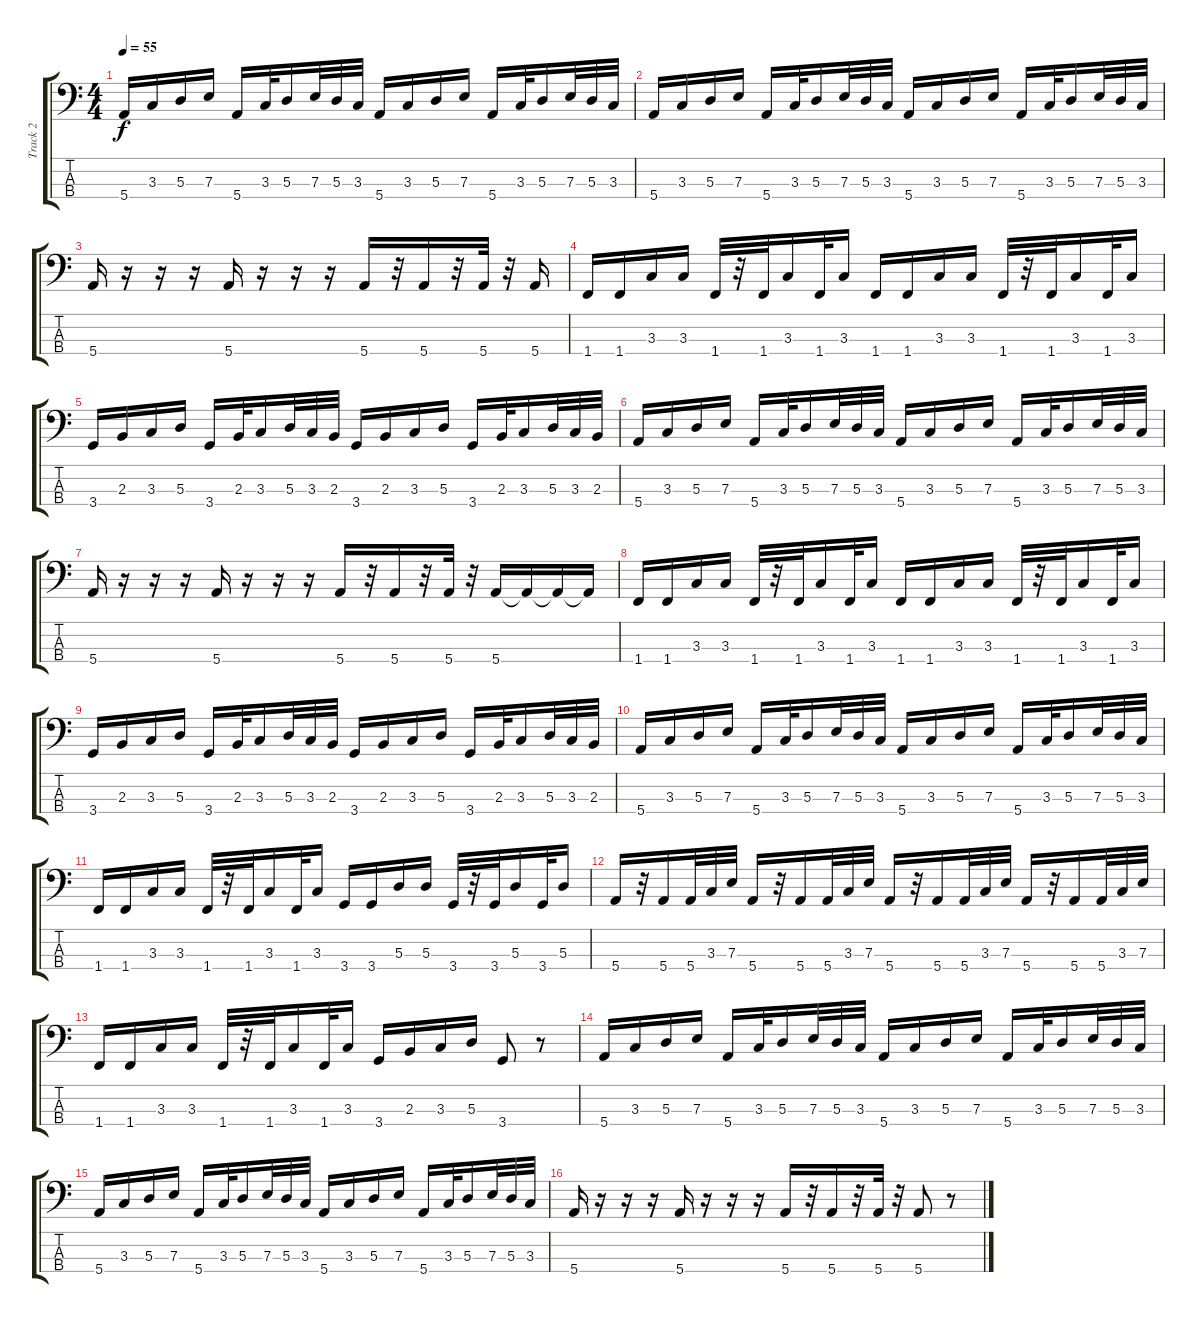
\track ("Track 2" "Track 2") {instrument electricbasspick}
\staff {score tabs}
\tuning (G2 D2 A1 E1) {hide}
\ts (4 4)
\tempo 55
\clef f4
\ks c
5.4.16{dy f instrument electricbasspick} 3.3.16 5.3.16 7.3.16 5.4.16 3.3.32 5.3.16 7.3.32 5.3.32 3.3.32 5.4.16 3.3.16 5.3.16 7.3.16 5.4.16 3.3.32 5.3.16 7.3.32 5.3.32 3.3.32 |
5.4.16 3.3.16 5.3.16 7.3.16 5.4.16 3.3.32 5.3.16 7.3.32 5.3.32 3.3.32 5.4.16 3.3.16 5.3.16 7.3.16 5.4.16 3.3.32 5.3.16 7.3.32 5.3.32 3.3.32 |
5.4.16 r.16 r.16 r.16 5.4.16 r.16 r.16 r.16 5.4.16 r.32 5.4.16 r.32 5.4.32 r.32 5.4.16 |
1.4.16 1.4.16 3.3.16 3.3.16 1.4.32 r.32 1.4.32 3.3.16 1.4.32 3.3.16 1.4.16 1.4.16 3.3.16 3.3.16 1.4.32 r.32 1.4.32 3.3.16 1.4.32 3.3.16 |
3.4.16 2.3.16 3.3.16 5.3.16 3.4.16 2.3.32 3.3.16 5.3.32 3.3.32 2.3.32 3.4.16 2.3.16 3.3.16 5.3.16 3.4.16 2.3.32 3.3.16 5.3.32 3.3.32 2.3.32 |
5.4.16 3.3.16 5.3.16 7.3.16 5.4.16 3.3.32 5.3.16 7.3.32 5.3.32 3.3.32 5.4.16 3.3.16 5.3.16 7.3.16 5.4.16 3.3.32 5.3.16 7.3.32 5.3.32 3.3.32 |
5.4.16 r.16 r.16 r.16 5.4.16 r.16 r.16 r.16 5.4.16 r.32 5.4.16 r.32 5.4.32 r.32 5.4.16 5.4{t}.16 5.4{t}.16 5.4{t}.16 |
1.4.16 1.4.16 3.3.16 3.3.16 1.4.32 r.32 1.4.32 3.3.16 1.4.32 3.3.16 1.4.16 1.4.16 3.3.16 3.3.16 1.4.32 r.32 1.4.32 3.3.16 1.4.32 3.3.16 |
3.4.16 2.3.16 3.3.16 5.3.16 3.4.16 2.3.32 3.3.16 5.3.32 3.3.32 2.3.32 3.4.16 2.3.16 3.3.16 5.3.16 3.4.16 2.3.32 3.3.16 5.3.32 3.3.32 2.3.32 |
5.4.16 3.3.16 5.3.16 7.3.16 5.4.16 3.3.32 5.3.16 7.3.32 5.3.32 3.3.32 5.4.16 3.3.16 5.3.16 7.3.16 5.4.16 3.3.32 5.3.16 7.3.32 5.3.32 3.3.32 |
1.4.16 1.4.16 3.3.16 3.3.16 1.4.32 r.32 1.4.32 3.3.16 1.4.32 3.3.16 3.4.16 3.4.16 5.3.16 5.3.16 3.4.32 r.32 3.4.32 5.3.16 3.4.32 5.3.16 |
5.4.16 r.32 5.4.16 5.4.32 3.3.32 7.3.32 5.4.16 r.32 5.4.16 5.4.32 3.3.32 7.3.32 5.4.16 r.32 5.4.16 5.4.32 3.3.32 7.3.32 5.4.16 r.32 5.4.16 5.4.32 3.3.32 7.3.32 |
1.4.16 1.4.16 3.3.16 3.3.16 1.4.32 r.32 1.4.32 3.3.16 1.4.32 3.3.16 3.4.16 2.3.16 3.3.16 5.3.16 3.4.8 r.8 |
5.4.16 3.3.16 5.3.16 7.3.16 5.4.16 3.3.32 5.3.16 7.3.32 5.3.32 3.3.32 5.4.16 3.3.16 5.3.16 7.3.16 5.4.16 3.3.32 5.3.16 7.3.32 5.3.32 3.3.32 |
5.4.16 3.3.16 5.3.16 7.3.16 5.4.16 3.3.32 5.3.16 7.3.32 5.3.32 3.3.32 5.4.16 3.3.16 5.3.16 7.3.16 5.4.16 3.3.32 5.3.16 7.3.32 5.3.32 3.3.32 |
5.4.16 r.16 r.16 r.16 5.4.16 r.16 r.16 r.16 5.4.16 r.32 5.4.16 r.32 5.4.32 r.32 5.4.8 r.8
